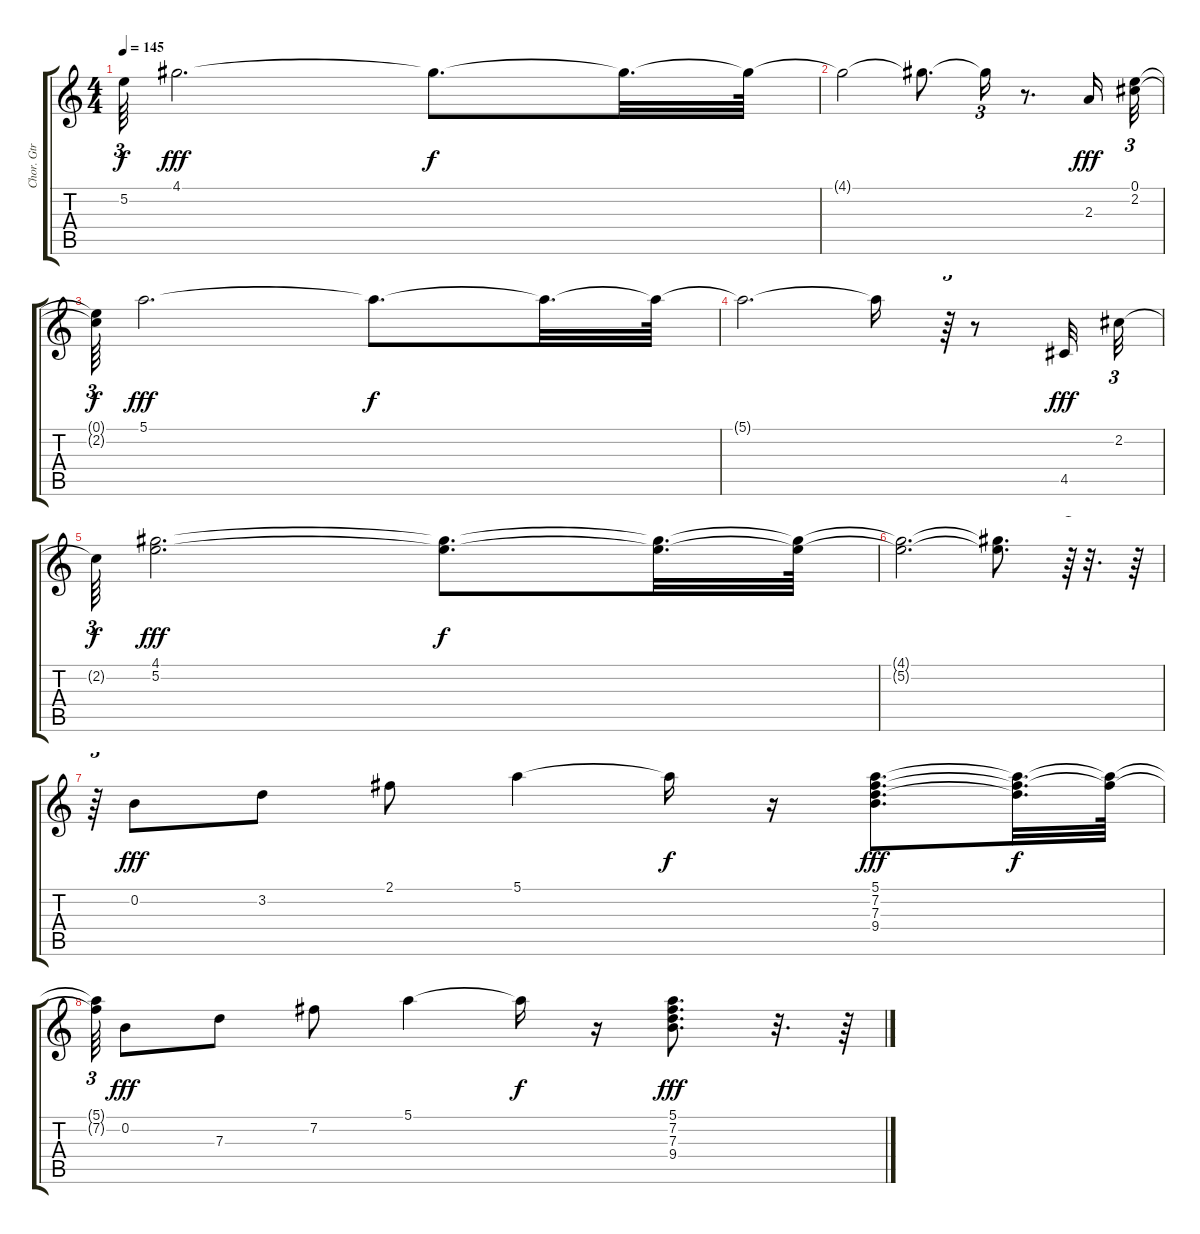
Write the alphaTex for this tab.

\track ("Chor. Gtr" "Chor. Gtr") {instrument electricguitarclean}
\staff {score tabs}
\tuning (E4 B3 G3 D3 A2 E2) {hide}
\ts (4 4)
\tempo 145
\clef g2
\ks c
5.2{t}.64{tu (3 2) dy f} 4.1.2{d dy fff} 4.1{t}.8{d dy f} 4.1{t}.32{d} 4.1{t}.64 |
4.1{t}.2 4.1{t}.8{d} 4.1{t}.16{tu (3 2)} r.8{d} 2.3.16{dy fff} (0.1 2.2).32{tu (3 2)} |
(0.1{t} 2.2{t}).64{tu (3 2) dy f} 5.1.2{d dy fff} 5.1{t}.8{d dy f} 5.1{t}.32{d} 5.1{t}.64 |
5.1{t}.2{d} 5.1{t}.16 r.64{tu (3 2)} r.8 4.5.32{dy fff} 2.2.32{tu (3 2)} |
2.2{t}.64{tu (3 2) dy f} (4.1 5.2).2{d dy fff} (4.1{t} 5.2{t}).8{d dy f} (4.1{t} 5.2{t}).32{d} (4.1{t} 5.2{t}).64 |
(4.1{t} 5.2{t}).2{d} (4.1{t} 5.2{t}).8{d} r.64{tu (3 2)} r.32{d} r.64 |
r.64{tu (3 2)} 0.2.8{dy fff} 3.2.8 2.1.8 5.1.4 5.1{t}.16{dy f} r.16 (5.1 7.2 7.3 9.4).8{d dy fff} (5.1{t} 7.2{t} 7.3{t}).32{d dy f} (5.1{t} 7.2{t}).64 |
(5.1{t} 7.2{t}).64{tu (3 2)} 0.2.8{dy fff} 7.3.8 7.2.8 5.1.4 5.1{t}.16{dy f} r.16 (5.1 7.2 7.3 9.4).8{d dy fff} r.32{d} r.64
